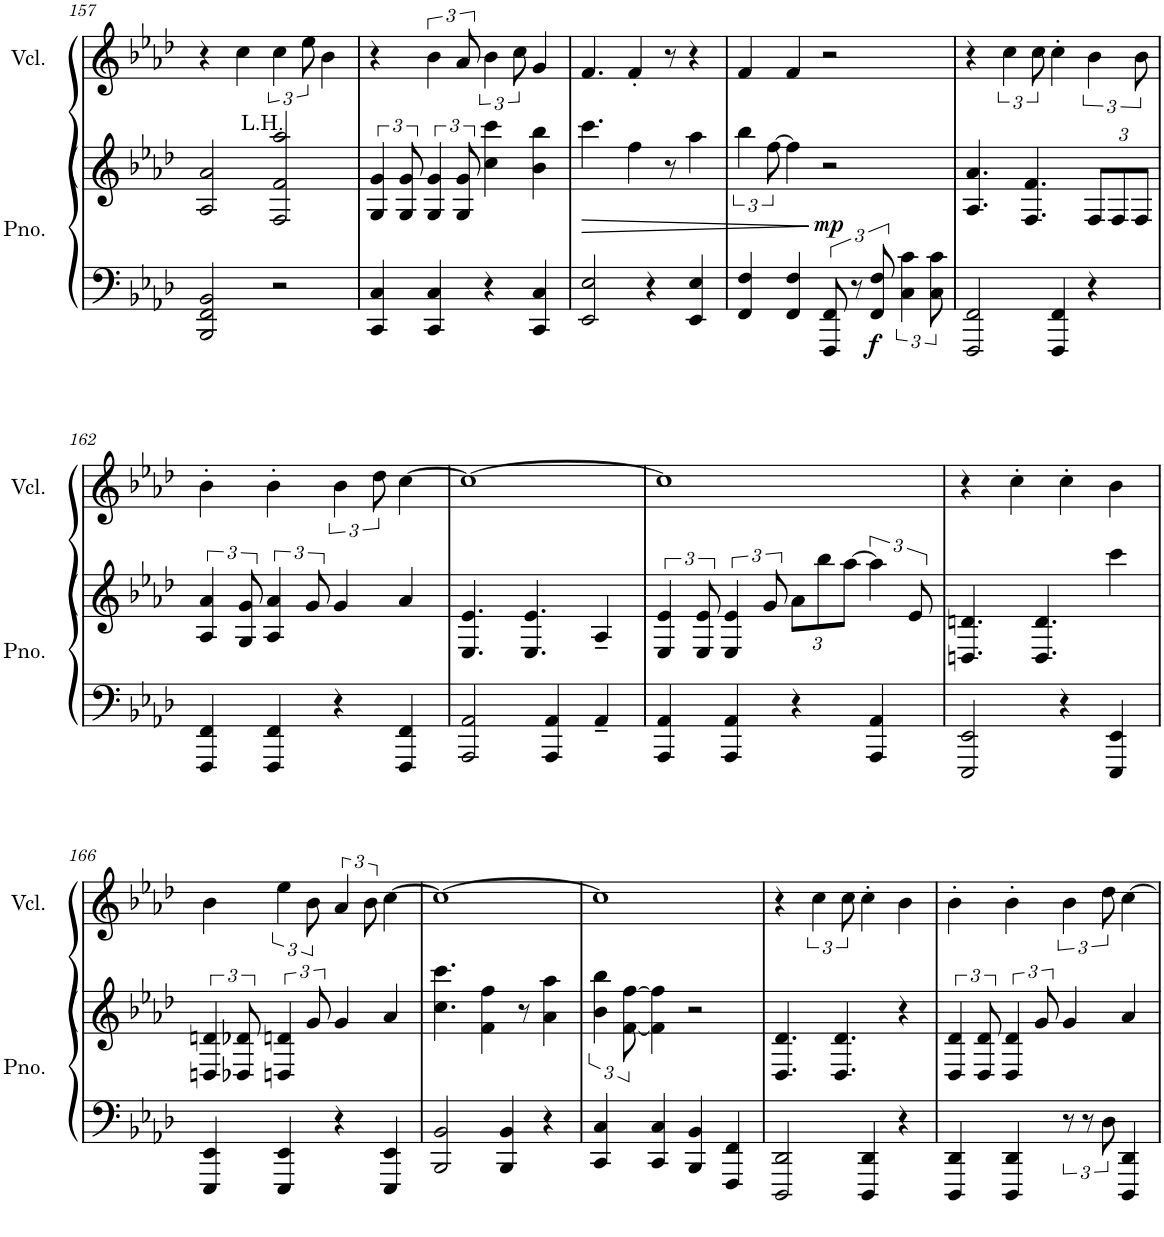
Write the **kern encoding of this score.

**kern	**kern	**dynam	**kern
*part2	*part2	*part2	*part1
*staff3	*staff2	*staff2/3	*staff1
*I"Piano	*	*	*I"Vocal
*I'Pno.	*	*	*I'Vcl.
!!LO:PB:g=z
*clefF4	*clefG2	*	*clefG2
*k[b-e-a-d-]	*k[b-e-a-d-]	*	*k[b-e-a-d-]
*M4/4	*M4/4	*	*M4/4
=157	=157	=157	=157
2BBB-/ 2FF/ 2BB-/	2A-/ 2a-/	.	4r
.	.	.	4cc\
!	!LO:TX:a:t=L.H.	!	!
2r	2F/ 2f/ 2aa-/	.	6cc\
.	.	.	12ee-\
.	.	.	4b-\
=158	=158	=158	=158
4CC/ 4C/	6G/ 6g/	.	4r
.	12G/ 12g/	.	.
4CC/ 4C/	6G/ 6g/	.	6b-\
.	12G/ 12g/	.	12a-/
4r	4cc\ 4ccc\	.	6b-\
.	.	.	12cc\
4CC/ 4C/	4b-\ 4bb-\	.	4g/
=159	=159	=159	=159
!	!	!LO:HP:b	!
2EE-/ 2E-/	4.ccc\	>	4.f/
.	4ff\	.	4f'/
4r	.	.	.
.	8r	.	8r
4EE-/ 4E-/	4aa-\	.	4r
=160	=160	=160	=160
4FF/ 4F/	6bb-\	.	4f/
.	[12ff\	.	.
4FF/ 4F/	4ff\]	.	4f/
!	!	!LO:DY:n=1:b	!
12FFF/ 12FF/	2r	] mp	2r
12r	.	.	.
!	!	!LO:DY:n=2:b=2	!
12FF/ 12F/	.	f	.
6C\ 6c\	.	.	.
12C\ 12c\	.	.	.
=161	=161	=161	=161
2FFF/ 2FF/	4.A-/ 4.a-/	.	4r
.	.	.	6cc\
.	4.F/ 4.f/	.	.
.	.	.	12cc\
4FFF/ 4FF/	.	.	4cc'\
*	*Xbrackettup	*	*
4r	12F/L	.	6b-\
.	12F/	.	.
.	12F/J	.	12b-\
!!LO:LB:g=z
=162	=162	=162	=162
*	*brackettup	*	*
4FFF/ 4FF/	6A-/ 6a-/	.	4b-'\
.	12G/ 12g/	.	.
4FFF/ 4FF/	6A-/ 6a-/	.	4b-'\
.	12g/	.	.
4r	4g/	.	6b-\
.	.	.	12dd-\
4FFF/ 4FF/	4a-/	.	[4cc\
=163	=163	=163	=163
2AAA-/ 2AA-/	4.E-/ 4.e-/	.	1cc_
.	4.E-/ 4.e-/	.	.
4AAA-/ 4AA-/	.	.	.
4AA-~/	4A-~/	.	.
=164	=164	=164	=164
4AAA-/ 4AA-/	6E-/ 6e-/	.	1cc]
.	12E-/ 12e-/	.	.
4AAA-/ 4AA-/	6E-/ 6e-/	.	.
.	12g/	.	.
*	*Xbrackettup	*	*
4r	12a-\L	.	.
.	12bb-\	.	.
.	[4aa-\	.	.
4AAA-/ 4AA-/	.	.	.
.	12e-/	.	.
=165	=165	=165	=165
2EEE-/ 2EE-/	4.Dn/ 4.dn/	.	4r
.	.	.	4cc'\
.	4.D/ 4.d/	.	.
4r	.	.	4cc'\
4EEE-/ 4EE-/	4ccc\	.	4b-\
!!LO:LB:g=z
=166	=166	=166	=166
*	*brackettup	*	*
4EEE-/ 4EE-/	6Dn/ 6dn/	.	4b-\
.	12D-X/ 12d-X/	.	.
4EEE-/ 4EE-/	6Dn/ 6dn/	.	6ee-\
.	12g/	.	12b-\
4r	4g/	.	6a-/
.	.	.	12b-\
4EEE-/ 4EE-/	4a-/	.	[4cc\
=167	=167	=167	=167
2BBB-/ 2BB-/	4.cc\ 4.ccc\	.	1cc_
.	4f\ 4ff\	.	.
4BBB-/ 4BB-/	.	.	.
.	8r	.	.
4r	4a-\ 4aa-\	.	.
=168	=168	=168	=168
4CC/ 4C/	6b-\ 6bb-\	.	1cc]
.	[12f\ [12ff\	.	.
4CC/ 4C/	4f\] 4ff\]	.	.
4BBB-/ 4BB-/	2r	.	.
4FFF/ 4FF/	.	.	.
=169	=169	=169	=169
2DDD-/ 2DD-/	4.D-/ 4.d-/	.	4r
.	.	.	6cc\
.	4.D-/ 4.d-/	.	.
.	.	.	12cc\
4DDD-/ 4DD-/	.	.	4cc'\
4r	4r	.	4b-\
=170	=170	=170	=170
4DDD-/ 4DD-/	6D-/ 6d-/	.	4b-'\
.	12D-/ 12d-/	.	.
4DDD-/ 4DD-/	6D-/ 6d-/	.	4b-'\
.	12g/	.	.
12r	4g/	.	6b-\
12r	.	.	.
12D-\	.	.	12dd-\
4DDD-/ 4DD-/	4a-/	.	[4cc\
=	=	=	=
*-	*-	*-	*-
